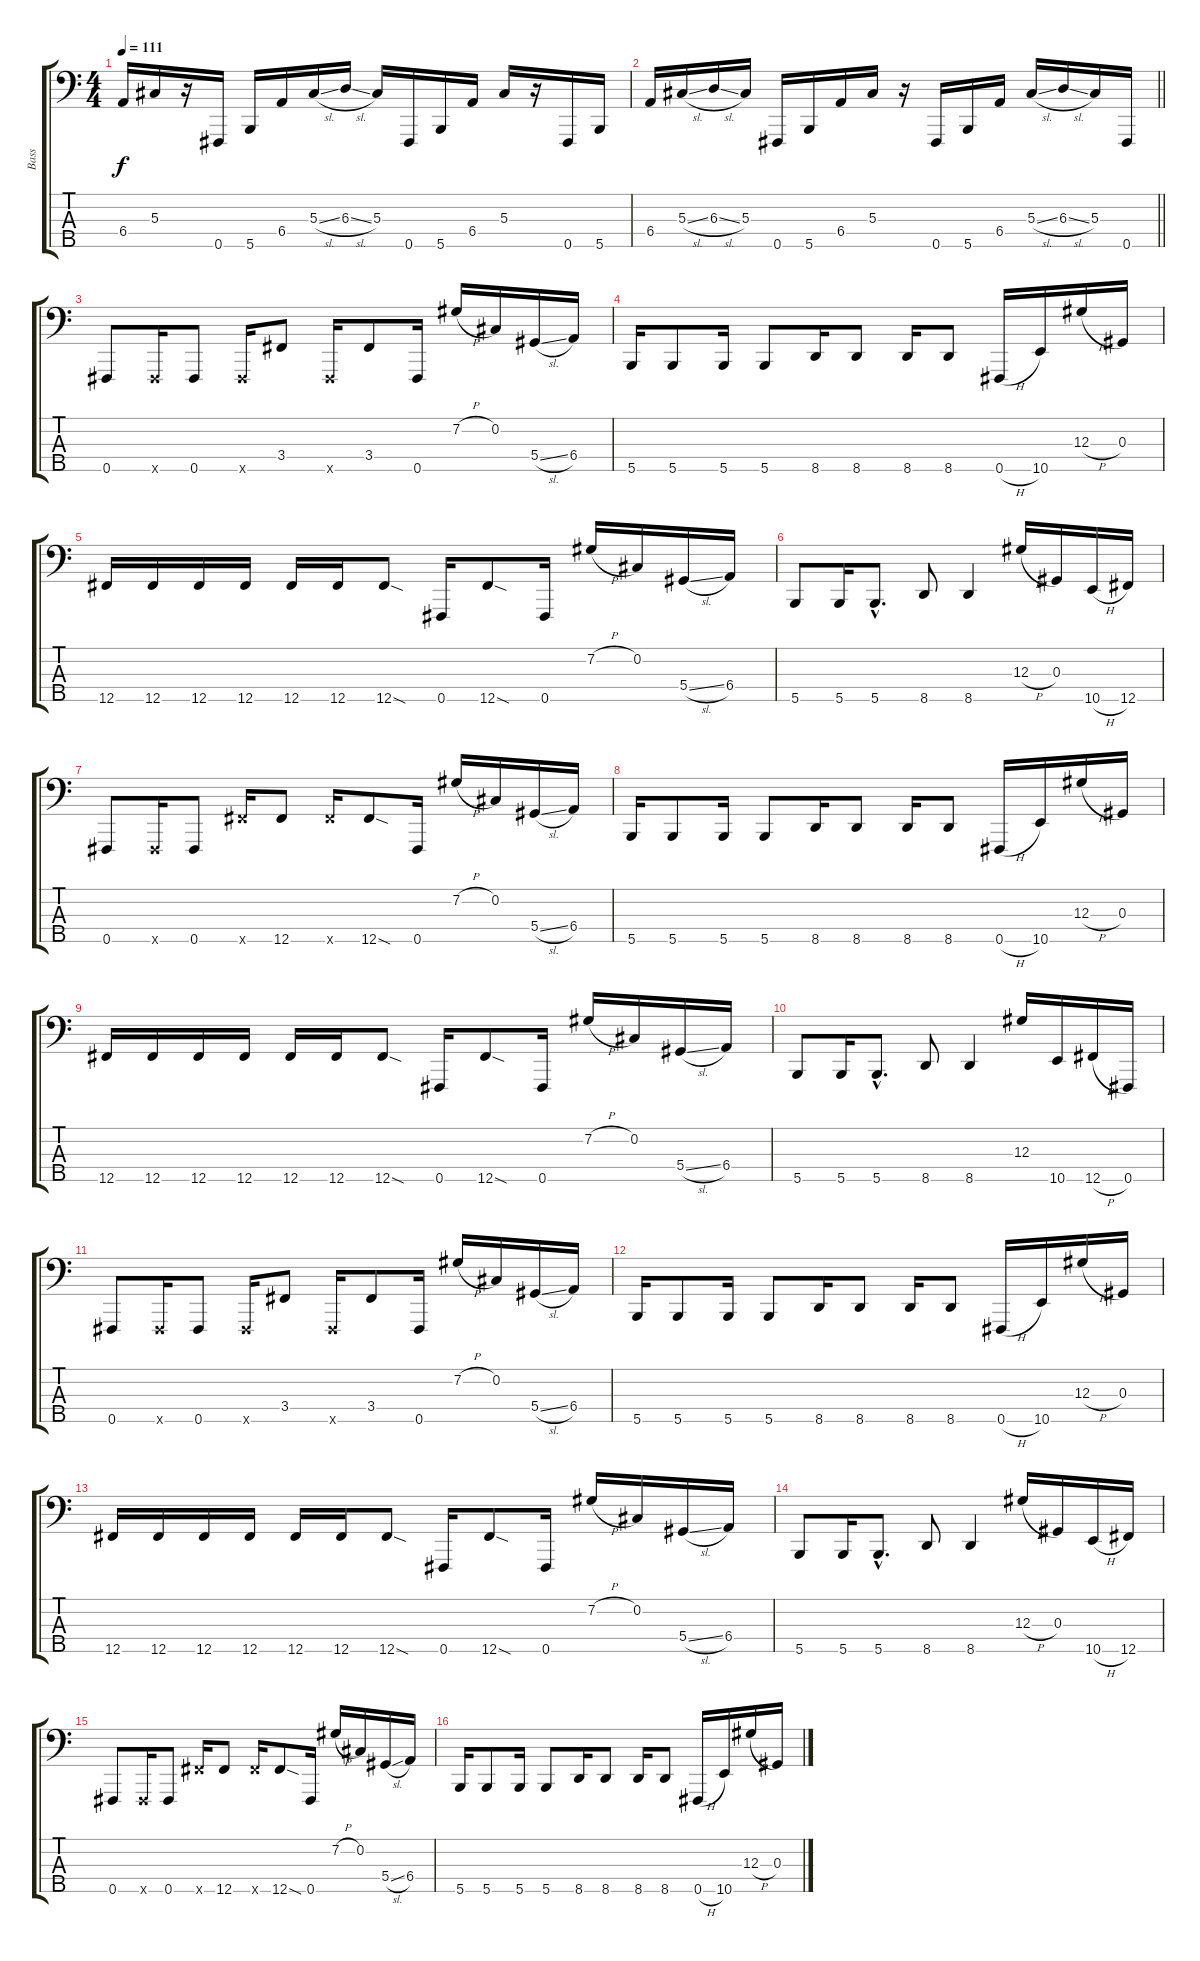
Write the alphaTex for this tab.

\track ("Bass" "Bass") {instrument electricbasspick}
\staff {score tabs}
\tuning (Eb2 Db2 Ab1 Eb1 Gb0) {hide}
\ts (4 4)
\tempo 111
\clef f4
\ks c
6.4.16{dy f} 5.3.16 r.16 0.5.16 5.5.16 6.4.16 5.3{sl}.16 6.3{sl}.16 5.3.16 0.5.16 5.5.16 6.4.16 5.3.16 r.16 0.5.16 5.5.16 |
\barLineRight lightlight
6.4.16 5.3{sl}.16 6.3{sl}.16 5.3.16 0.5.16 5.5.16 6.4.16 5.3.16 r.16 0.5.16 5.5.16 6.4.16 5.3{sl}.16 6.3{sl}.16 5.3.16 0.5.16 |
\section ("" "")
0.5.8 0.5{x}.16 0.5.8 0.5{x}.16 3.4.8 0.5{x}.16 3.4.8 0.5.16 7.2{h}.16 0.2.16 5.4{sl}.16 6.4.16 |
5.5.16 5.5.8 5.5.16 5.5.8 8.5.16 8.5.8 8.5.16 8.5.8 0.5{h}.16 10.5.16 12.3{h}.16 0.3.16 |
12.5.16 12.5.16 12.5.16 12.5.16 12.5.16 12.5.16 12.5{sod}.8 0.5.16 12.5{sod}.8 0.5.16 7.2{h}.16 0.2.16 5.4{sl}.16 6.4.16 |
5.5.8 5.5.16 5.5{hac}.8{d} 8.5.8 8.5.4 12.3{h}.16 0.3.16 10.5{h}.16 12.5.16 |
0.5.8 0.5{x}.16 0.5.8 12.5{x}.16 12.5.8 12.5{x}.16 12.5{sod}.8 0.5.16 7.2{h}.16 0.2.16 5.4{sl}.16 6.4.16 |
5.5.16 5.5.8 5.5.16 5.5.8 8.5.16 8.5.8 8.5.16 8.5.8 0.5{h}.16 10.5.16 12.3{h}.16 0.3.16 |
12.5.16 12.5.16 12.5.16 12.5.16 12.5.16 12.5.16 12.5{sod}.8 0.5.16 12.5{sod}.8 0.5.16 7.2{h}.16 0.2.16 5.4{sl}.16 6.4.16 |
5.5.8 5.5.16 5.5{hac}.8{d} 8.5.8 8.5.4 12.3.16 10.5.16 12.5{h}.16 0.5.16 |
0.5.8 0.5{x}.16 0.5.8 0.5{x}.16 3.4.8 0.5{x}.16 3.4.8 0.5.16 7.2{h}.16 0.2.16 5.4{sl}.16 6.4.16 |
5.5.16 5.5.8 5.5.16 5.5.8 8.5.16 8.5.8 8.5.16 8.5.8 0.5{h}.16 10.5.16 12.3{h}.16 0.3.16 |
12.5.16 12.5.16 12.5.16 12.5.16 12.5.16 12.5.16 12.5{sod}.8 0.5.16 12.5{sod}.8 0.5.16 7.2{h}.16 0.2.16 5.4{sl}.16 6.4.16 |
5.5.8 5.5.16 5.5{hac}.8{d} 8.5.8 8.5.4 12.3{h}.16 0.3.16 10.5{h}.16 12.5.16 |
0.5.8 0.5{x}.16 0.5.8 12.5{x}.16 12.5.8 12.5{x}.16 12.5{sod}.8 0.5.16 7.2{h}.16 0.2.16 5.4{sl}.16 6.4.16 |
5.5.16 5.5.8 5.5.16 5.5.8 8.5.16 8.5.8 8.5.16 8.5.8 0.5{h}.16 10.5.16 12.3{h}.16 0.3.16
